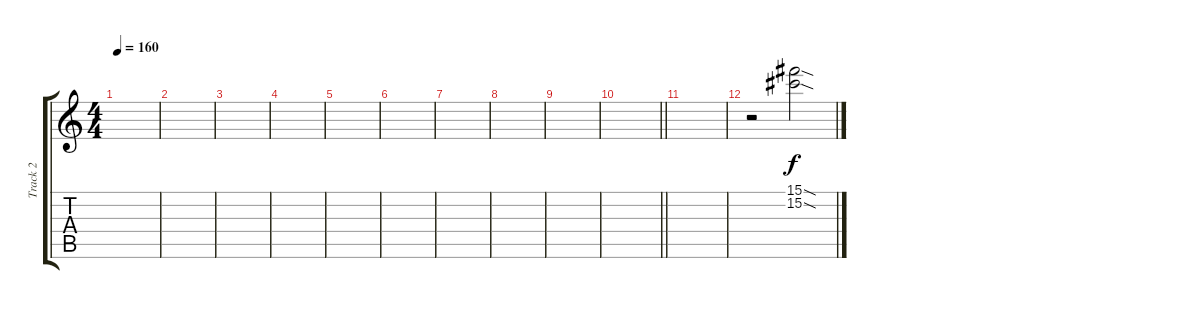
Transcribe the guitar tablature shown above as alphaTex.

\track ("Track 2" "Track 2") {instrument distortionguitar}
\staff {score tabs}
\tuning (Eb4 Bb3 Gb3 Db3 Ab2 Eb2) {hide}
\ts (4 4)
\tempo 160
\clef g2
\ks c
|
|
|
|
|
|
|
|
|
\barLineRight lightlight
|
|
r.2 (15.1{sod} 15.2{sod}).2
